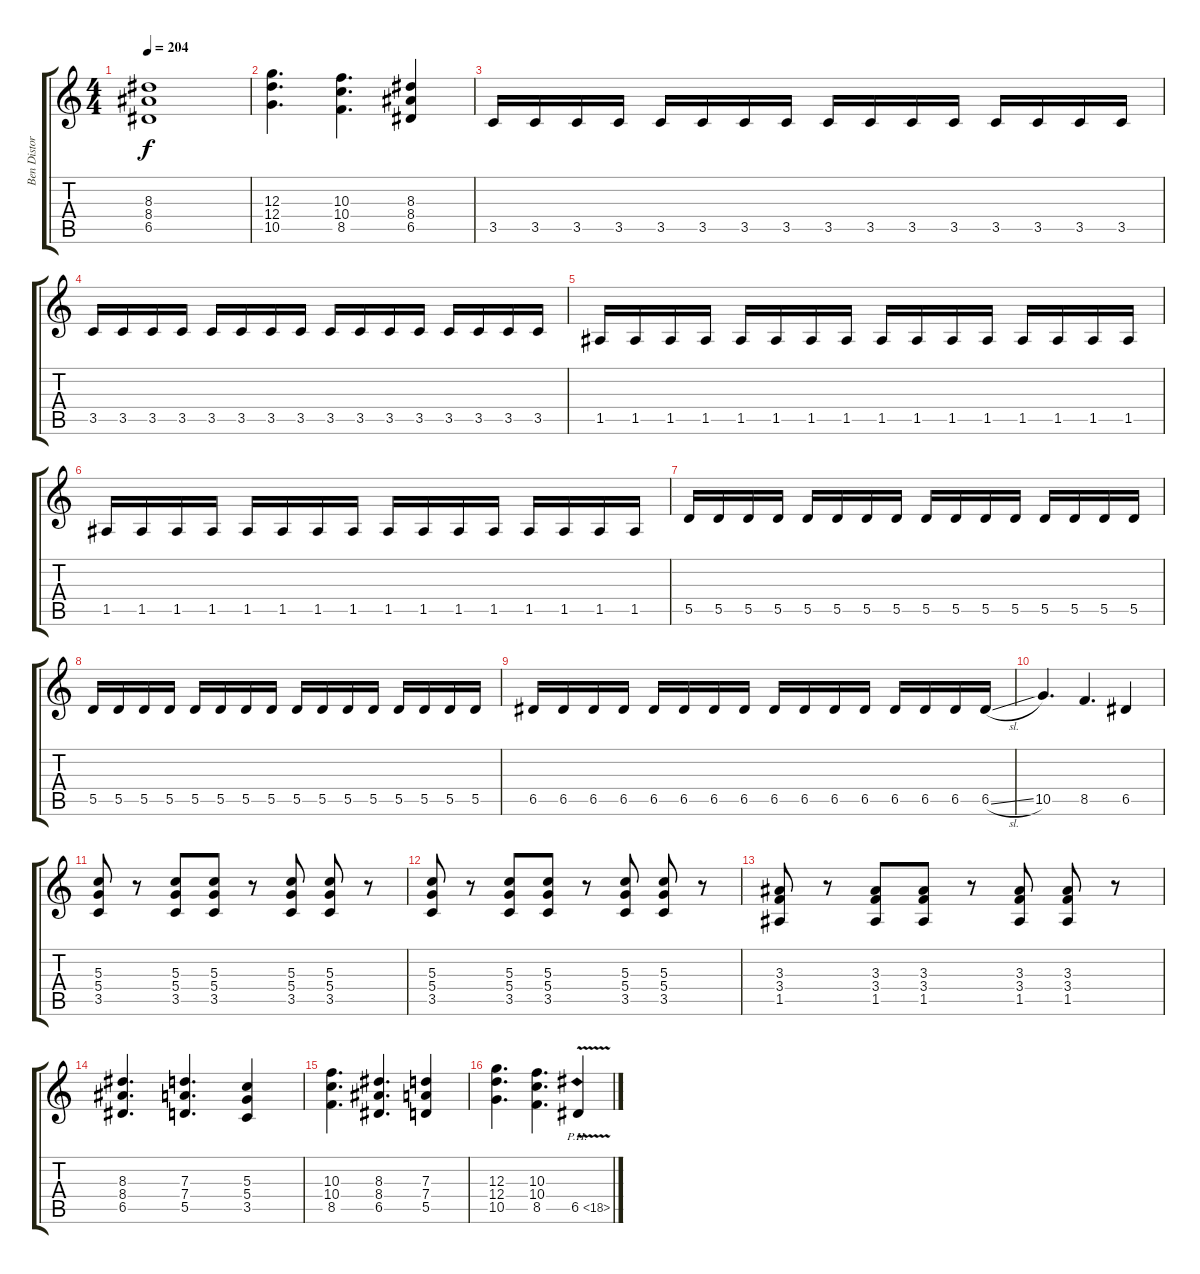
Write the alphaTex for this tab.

\track ("Ben Distorted" "Ben Distor") {instrument distortionguitar}
\staff {score tabs}
\tuning (E4 B3 G3 D3 A2 E2) {hide}
\ts (4 4)
\tempo 204
\clef g2
\ks c
(8.3 8.4 6.5).1{dy f} |
(12.3 12.4 10.5).4{d} (10.3 10.4 8.5).4{d} (8.3 8.4 6.5).4 |
3.5.16 3.5.16 3.5.16 3.5.16 3.5.16 3.5.16 3.5.16 3.5.16 3.5.16 3.5.16 3.5.16 3.5.16 3.5.16 3.5.16 3.5.16 3.5.16 |
3.5.16 3.5.16 3.5.16 3.5.16 3.5.16 3.5.16 3.5.16 3.5.16 3.5.16 3.5.16 3.5.16 3.5.16 3.5.16 3.5.16 3.5.16 3.5.16 |
1.5.16 1.5.16 1.5.16 1.5.16 1.5.16 1.5.16 1.5.16 1.5.16 1.5.16 1.5.16 1.5.16 1.5.16 1.5.16 1.5.16 1.5.16 1.5.16 |
1.5.16 1.5.16 1.5.16 1.5.16 1.5.16 1.5.16 1.5.16 1.5.16 1.5.16 1.5.16 1.5.16 1.5.16 1.5.16 1.5.16 1.5.16 1.5.16 |
5.5.16 5.5.16 5.5.16 5.5.16 5.5.16 5.5.16 5.5.16 5.5.16 5.5.16 5.5.16 5.5.16 5.5.16 5.5.16 5.5.16 5.5.16 5.5.16 |
5.5.16 5.5.16 5.5.16 5.5.16 5.5.16 5.5.16 5.5.16 5.5.16 5.5.16 5.5.16 5.5.16 5.5.16 5.5.16 5.5.16 5.5.16 5.5.16 |
6.5.16 6.5.16 6.5.16 6.5.16 6.5.16 6.5.16 6.5.16 6.5.16 6.5.16 6.5.16 6.5.16 6.5.16 6.5.16 6.5.16 6.5.16 6.5{sl}.16 |
10.5.4{d} 8.5.4{d} 6.5.4 |
(5.3 5.4 3.5).8 r.8 (5.3 5.4 3.5).8 (5.3 5.4 3.5).8 r.8 (5.3 5.4 3.5).8 (5.3 5.4 3.5).8 r.8 |
(5.3 5.4 3.5).8 r.8 (5.3 5.4 3.5).8 (5.3 5.4 3.5).8 r.8 (5.3 5.4 3.5).8 (5.3 5.4 3.5).8 r.8 |
(3.3 3.4 1.5).8 r.8 (3.3 3.4 1.5).8 (3.3 3.4 1.5).8 r.8 (3.3 3.4 1.5).8 (3.3 3.4 1.5).8 r.8 |
(8.3 8.4 6.5).4{d} (7.3 7.4 5.5).4{d} (5.3 5.4 3.5).4 |
(10.3 10.4 8.5).4{d} (8.3 8.4 6.5).4{d} (7.3 7.4 5.5).4 |
(12.3 12.4 10.5).4{d} (10.3 10.4 8.5).4{d} 6.5{ph 12 v}.4
